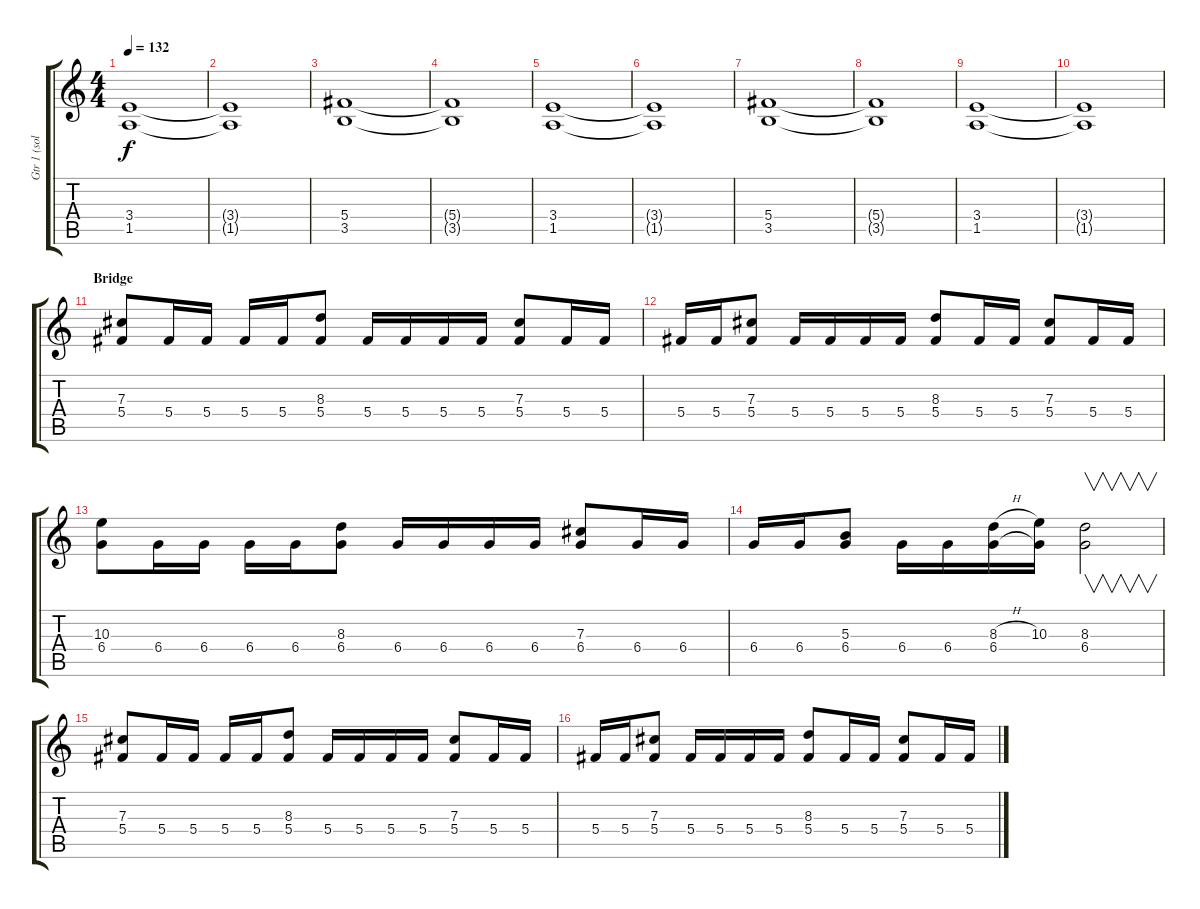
\track ("Gtr 1 (solos)" "Gtr 1 (sol") {instrument distortionguitar}
\staff {score tabs}
\tuning (Eb4 Bb3 Gb3 Db3 Ab2 Eb2) {hide}
\ts (4 4)
\tempo 132
\clef g2
\ks c
(3.4 1.5).1{dy f} |
(3.4{t} 1.5{t}).1 |
(5.4 3.5).1 |
(5.4{t} 3.5{t}).1 |
(3.4 1.5).1 |
(3.4{t} 1.5{t}).1 |
(5.4 3.5).1 |
(5.4{t} 3.5{t}).1 |
(3.4 1.5).1 |
(3.4{t} 1.5{t}).1 |
\section ("" "Bridge")
(7.3 5.4).8 5.4.16 5.4.16 5.4.16 5.4.16 (8.3 5.4).8 5.4.16 5.4.16 5.4.16 5.4.16 (7.3 5.4).8 5.4.16 5.4.16 |
5.4.16 5.4.16 (7.3 5.4).8 5.4.16 5.4.16 5.4.16 5.4.16 (8.3 5.4).8 5.4.16 5.4.16 (7.3 5.4).8 5.4.16 5.4.16 |
(10.3 6.4).8 6.4.16 6.4.16 6.4.16 6.4.16 (8.3 6.4).8 6.4.16 6.4.16 6.4.16 6.4.16 (7.3 6.4).8 6.4.16 6.4.16 |
6.4.16 6.4.16 (5.3 6.4).8 6.4.16 6.4.16 (8.3{h} 6.4).16 (10.3 6.4{t}).16 (8.3 6.4).2{v} |
(7.3 5.4).8 5.4.16 5.4.16 5.4.16 5.4.16 (8.3 5.4).8 5.4.16 5.4.16 5.4.16 5.4.16 (7.3 5.4).8 5.4.16 5.4.16 |
5.4.16 5.4.16 (7.3 5.4).8 5.4.16 5.4.16 5.4.16 5.4.16 (8.3 5.4).8 5.4.16 5.4.16 (7.3 5.4).8 5.4.16 5.4.16
